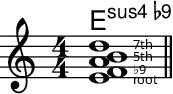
\version "2.24.4"
\language "english"
#(ly:set-option 'crop #t)
\include "include/alt.ly"
\include "include/thirds.ly"
\score {
  \midi {
    \tempo 4=140
  }
  \layout {
    \context {
      \Score
      \omit BarNumber
    }
    indent = 0\mm
  }
  {
    <<
    \chords {
      \set chordChanges = ##t % only show chords when they change
      \set noChordSymbol = ""
      \set minorChordModifier = \markup { "-" }
      \skip \ppp % spacer to set voice volume
      e1:sus9-
    }
    \new Staff {
      \key c \major
      \numericTimeSignature
      \time 4/4
      \clef treble
      \relative {
        \skip \fff % spacer to set voice volume
        \set fingeringOrientations = #'(left right)
        <
          e'\root
          f\finger\markup{\override #'(font-name . "sans")"♭9"}
          a\fourth
          b\fifth
          d\seventh
        >1
        \bar "||"
      }
    }
    >>
  }
}
